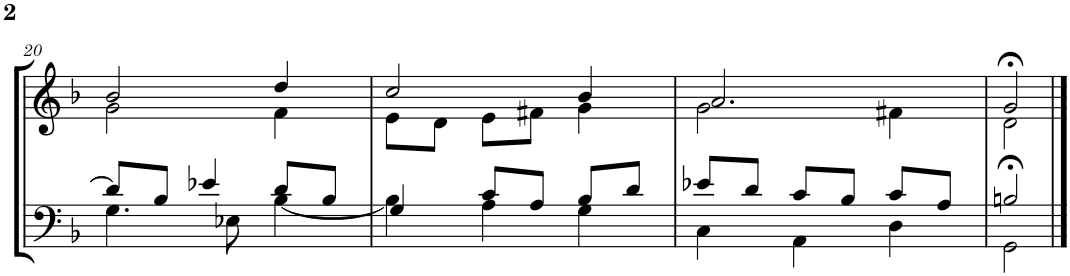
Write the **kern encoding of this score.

**kern	**kern
*part2	*part1
*staff2	*staff1
*I"Tenor/Baß	*I"Sopran/Alt
!!LO:PB:g=z
*clefF4	*clefG2
*k[b-]	*k[b-]
*M3/4	*M3/4
=20	=20
*^	*^
8d/L]	4.G\	2b-/	2g\
8B-/J	.	.	.
4e-X/	.	.	.
.	8E-X\	.	.
8d/L	[4B-\	4dd/	4f\
8B-/J	.	.	.
=21	=21	=21	=21
4G/	4B-\]	2cc/	8e\L
.	.	.	8d\J
8c/L	4A\	.	8e\L
8A/J	.	.	8f#X\J
8B-/L	4G\	4b-/	4g\
8d/J	.	.	.
=22	=22	=22	=22
8e-X/L	4C\	2.a/	2g\
8d/J	.	.	.
8c/L	4AA\	.	.
8B-/J	.	.	.
8c/L	4D\	.	4f#X\
8A/J	.	.	.
=23	=23	=23	=23
2Bn/	2GG>\	2g>/	2d\
*v	*v	*	*
*	*v	*v
==	==
*-	*-
